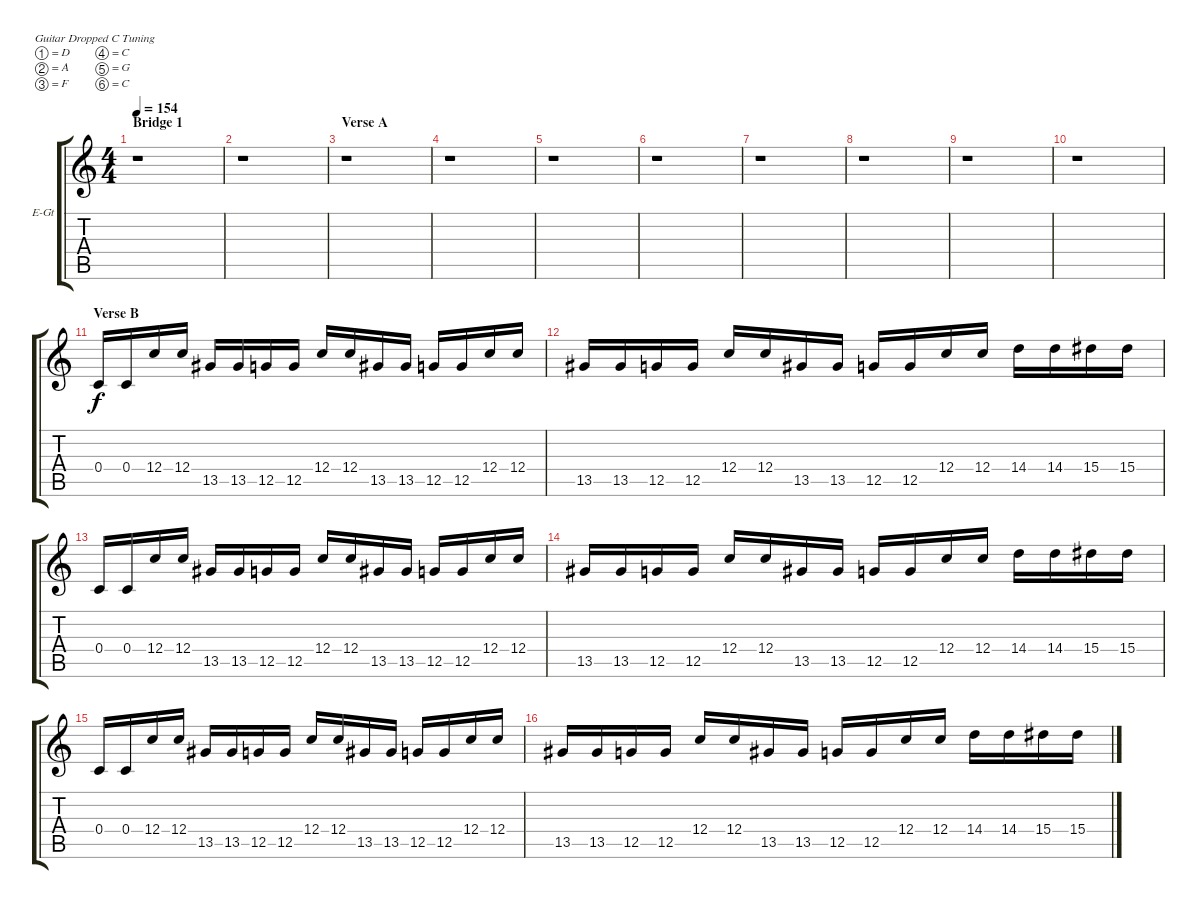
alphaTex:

\defaultSystemsLayout 4
\bracketExtendMode groupsimilarinstruments
\firstSystemTrackNameOrientation horizontal
\otherSystemsTrackNameOrientation horizontal
\track ("Lead" "E-Gt") {instrument overdrivenguitar}
\staff {score tabs}
\tuning (D4 A3 F3 C3 G2 C2)
\ts (4 4)
\section ("" "Bridge 1")
\tempo 154
\clef g2
\ks c
r.1{dy f} |
r.1 |
\section ("" "Verse A")
r.1 |
r.1 |
r.1 |
r.1 |
r.1 |
r.1 |
r.1 |
r.1 |
\section ("" "Verse B")
0.4.16 0.4.16 12.4.16 12.4.16 13.5.16 13.5.16 12.5.16 12.5.16 12.4.16 12.4.16 13.5.16 13.5.16 12.5.16 12.5.16 12.4.16 12.4.16 |
13.5.16 13.5.16 12.5.16 12.5.16 12.4.16 12.4.16 13.5.16 13.5.16 12.5.16 12.5.16 12.4.16 12.4.16 14.4.16 14.4.16 15.4.16 15.4.16 |
0.4.16 0.4.16 12.4.16 12.4.16 13.5.16 13.5.16 12.5.16 12.5.16 12.4.16 12.4.16 13.5.16 13.5.16 12.5.16 12.5.16 12.4.16 12.4.16 |
13.5.16 13.5.16 12.5.16 12.5.16 12.4.16 12.4.16 13.5.16 13.5.16 12.5.16 12.5.16 12.4.16 12.4.16 14.4.16 14.4.16 15.4.16 15.4.16 |
0.4.16 0.4.16 12.4.16 12.4.16 13.5.16 13.5.16 12.5.16 12.5.16 12.4.16 12.4.16 13.5.16 13.5.16 12.5.16 12.5.16 12.4.16 12.4.16 |
13.5.16 13.5.16 12.5.16 12.5.16 12.4.16 12.4.16 13.5.16 13.5.16 12.5.16 12.5.16 12.4.16 12.4.16 14.4.16 14.4.16 15.4.16 15.4.16
